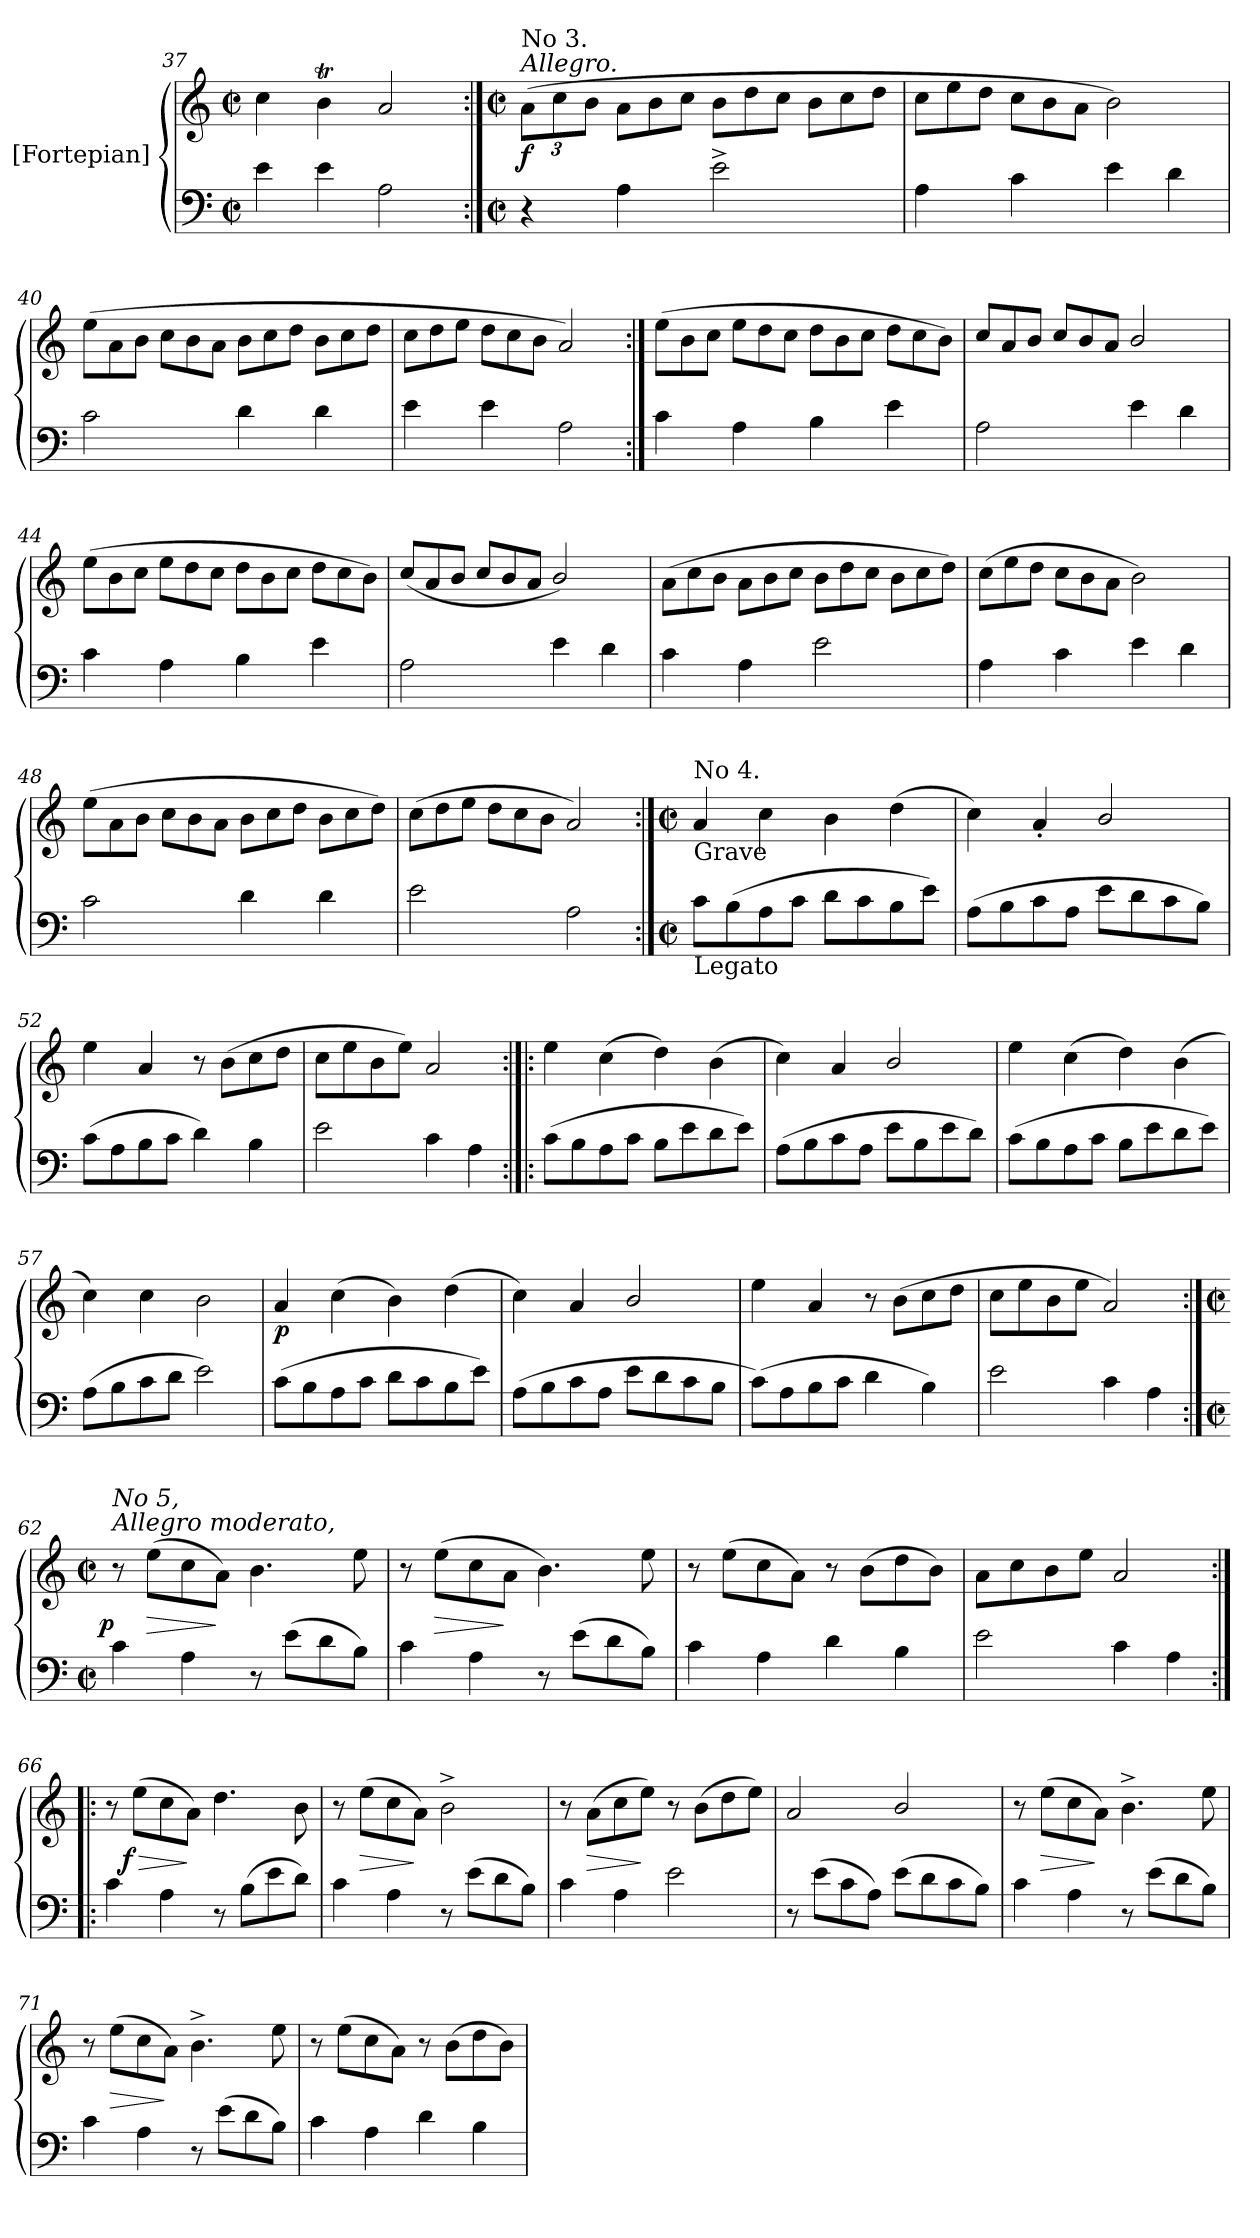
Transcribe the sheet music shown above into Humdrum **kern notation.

**kern	**kern	**dynam
*part1	*part1	*part1
*staff2	*staff1	*staff1/2
*I"[Fortepian]	*	*
*clefF4	*clefG2	*
*k[]	*k[]	*
*M2/2	*M2/2	*
*met(c|)	*met(c|)	*
=37	=37	=37
4e\	4cc\	.
4e\	4bt\	.
2A\	2a/	.
=38:|!	=38:|!	=38:|!
*M2/2	*M2/2	*
*met(c|)	*met(c|)	*
!	!LO:TX:a:i:t=Allegro.	!
!	!LO:TX:a:t=No 3.	!
4r	(12a\L	f
.	12cc\	.
.	12b\J	.
*	*Xtuplet	*
4A\	12a\L	.
.	12b\	.
.	12cc\J	.
2e^<\	12b\L	.
.	12dd\	.
.	12cc\J	.
.	12b\L	.
.	12cc\	.
.	12dd\J	.
=39	=39	=39
4A\	12cc\L	.
.	12ee\	.
.	12dd\J	.
4c\	12cc\L	.
.	12b\	.
.	12a\J	.
4e\	2b\)	.
4d\	.	.
=40	=40	=40
2c\	(12ee\L	.
.	12a\	.
.	12b\J	.
.	12cc\L	.
.	12b\	.
.	12a\J	.
4d\	12b\L	.
.	12cc\	.
.	12dd\J	.
4d\	12b\L	.
.	12cc\	.
.	12dd\J	.
=41	=41	=41
4e\	12cc\L	.
.	12dd\	.
.	12ee\J	.
4e\	12dd\L	.
.	12cc\	.
.	12b\J	.
2A\	2a/)	.
=42:|!	=42:|!	=42:|!
4c\	(12ee\L	.
.	12b\	.
.	12cc\J	.
4A\	12ee\L	.
.	12dd\	.
.	12cc\J	.
4B\	12dd\L	.
.	12b\	.
.	12cc\J	.
4e\	12dd\L	.
.	12cc\	.
.	12b\J)	.
=43	=43	=43
2A\	12cc/L	.
.	12a/	.
.	12b/J	.
.	12cc/L	.
.	12b/	.
.	12a/J	.
4e\	2b/	.
4d\	.	.
=44	=44	=44
4c\	(12ee\L	.
.	12b\	.
.	12cc\J	.
4A\	12ee\L	.
.	12dd\	.
.	12cc\J	.
4B\	12dd\L	.
.	12b\	.
.	12cc\J	.
4e\	12dd\L	.
.	12cc\	.
.	12b\J)	.
=45	=45	=45
2A\	(12cc/L	.
.	12a/	.
.	12b/J	.
.	12cc/L	.
.	12b/	.
.	12a/J	.
4e\	2b/)	.
4d\	.	.
=46	=46	=46
4c\	(12a\L	.
.	12cc\	.
.	12b\J	.
4A\	12a\L	.
.	12b\	.
.	12cc\J	.
2e\	12b\L	.
.	12dd\	.
.	12cc\J	.
.	12b\L	.
.	12cc\	.
.	12dd\J)	.
=47	=47	=47
4A\	(12cc\L	.
.	12ee\	.
.	12dd\J	.
4c\	12cc\L	.
.	12b\	.
.	12a\J	.
4e\	2b\)	.
4d\	.	.
=48	=48	=48
2c\	(12ee\L	.
.	12a\	.
.	12b\J	.
.	12cc\L	.
.	12b\	.
.	12a\J	.
4d\	12b\L	.
.	12cc\	.
.	12dd\J	.
4d\	12b\L	.
.	12cc\	.
.	12dd\J)	.
=49	=49	=49
2e\	(12cc\L	.
.	12dd\	.
.	12ee\J	.
.	12dd\L	.
.	12cc\	.
.	12b\J	.
2A\	2a/)	.
=50:|!	=50:|!	=50:|!
*M2/2	*M2/2	*
*met(c|)	*met(c|)	*
!	!LO:TX:b:t=Grave	!
!	!LO:TX:a:t=No 4.	!
!LO:TX:b:t=Legato	!	!
8c\L	4a/	.
(8B\	.	.
8A\	4cc\	.
8c\J	.	.
8d\L	4b\	.
8c\	.	.
8B\	(4dd\	.
8e\J)	.	.
=51	=51	=51
(8A\L	4cc\)	.
8B\	.	.
8c\	4a'/	.
8A\J	.	.
8e\L	2b/	.
8d\	.	.
8c\	.	.
8B\J)	.	.
=52	=52	=52
(8c\L	4ee\	.
8A\	.	.
8B\	4a/	.
8c\J	.	.
4d\)	8r	.
.	(8b\L	.
4B\	8cc\	.
.	8dd\J	.
=53	=53	=53
2e\	8cc\L	.
.	8ee\	.
.	8b\	.
.	8ee\J)	.
4c\	2a/	.
4A\	.	.
=54:|!|:	=54:|!|:	=54:|!|:
(8c\L	4ee\	.
8B\	.	.
8A\	(4cc\	.
8c\J	.	.
8B\L	4dd\)	.
8e\	.	.
8d\	(4b\	.
8e\J)	.	.
=55	=55	=55
(8A\L	4cc\)	.
8B\	.	.
8c\	4a/	.
8A\J	.	.
8e\L	2b/	.
8B\	.	.
8e\	.	.
8d\J)	.	.
=56	=56	=56
(8c\L	4ee\	.
8B\	.	.
8A\	(4cc\	.
8c\J	.	.
8B\L	4dd\)	.
8e\	.	.
8d\	(4b\	.
8e\J)	.	.
=57	=57	=57
(8A\L	4cc\)	.
8B\	.	.
8c\	4cc\	.
8d\J	.	.
2e\)	2b\	.
=58	=58	=58
(8c\L	4a/	p
8B\	.	.
8A\	(4cc\	.
8c\J	.	.
8d\L	4b\)	.
8c\	.	.
8B\	(4dd\	.
8e\J)	.	.
=59	=59	=59
(8A\L	4cc\)	.
8B\	.	.
8c\	4a/	.
8A\J	.	.
8e\L	2b/	.
8d\	.	.
8c\	.	.
8B\J	.	.
=60	=60	=60
(8c\L)	4ee\	.
8A\	.	.
8B\	4a/	.
8c\J	.	.
4d\	8r	.
.	(8b\L	.
4B\)	8cc\	.
.	8dd\J	.
=61	=61	=61
2e\	8cc\L	.
.	8ee\	.
.	8b\	.
.	8ee\J	.
4c\	2a/)	.
4A\	.	.
=62:|!	=62:|!	=62:|!
*M2/2	*M2/2	*
*met(c|)	*met(c|)	*
!	!LO:TX:a:i:t=Allegro moderato,	!
!	!LO:TX:a:i:t=No 5,	!
!	!	!LO:DY:rj
4c\	8r	p
.	(8ee\L	>
4A\	8cc\	.
.	8a\J)	]
8r	4.b\	.
(8e\L	.	.
8d\	.	.
8B\J)	8ee\	.
=63	=63	=63
4c\	8r	.
.	(8ee\L	>
4A\	8cc\	.
.	8a\J	]
8r	4.b\)	.
(8e\L	.	.
8d\	.	.
8B\J)	8ee\	.
=64	=64	=64
4c\	8r	.
.	(8ee\L	.
4A\	8cc\	.
.	8a\J)	.
4d\	8r	.
.	(8b\L	.
4B\	8dd\	.
.	8b\J)	.
=65	=65	=65
2e\	8a\L	.
.	8cc\	.
.	8b\	.
.	8ee\J	.
4c\	2a/	.
4A\	.	.
=66:|!|:	=66:|!|:	=66:|!|:
4c\	8r	.
!	!	!LO:DY:n=1:rj
.	(8ee\L	> f
4A\	8cc\	.
.	8a\J)	]
8r	4.dd\	.
(8B\L	.	.
8e\	.	.
8d\J)	8b\	.
=67	=67	=67
4c\	8r	.
.	(8ee\L	>
4A\	8cc\	.
.	8a\J)	]
8r	2b^<\	.
(8e\L	.	.
8d\	.	.
8B\J)	.	.
=68	=68	=68
4c\	8r	.
.	(8a\L	>
4A\	8cc\	.
.	8ee\J)	]
2e\	8r	.
.	(8b\L	.
.	8dd\	.
.	8ee\J)	.
=69	=69	=69
8r	2a/	.
(8e\L	.	.
8c\	.	.
8A\J)	.	.
(8e\L	2b/	.
8d\	.	.
8c\	.	.
8B\J)	.	.
=70	=70	=70
4c\	8r	.
.	(8ee\L	>
4A\	8cc\	.
.	8a\J)	]
8r	4.b^<\	.
(8e\L	.	.
8d\	.	.
8B\J)	8ee\	.
=71	=71	=71
4c\	8r	.
.	(8ee\L	>
4A\	8cc\	.
.	8a\J)	]
8r	4.b^<\	.
(8e\L	.	.
8d\	.	.
8B\J)	8ee\	.
=72	=72	=72
4c\	8r	.
.	(8ee\L	.
4A\	8cc\	.
.	8a\J)	.
4d\	8r	.
.	(8b\L	.
4B\	8dd\	.
.	8b\J)	.
=	=	=
*-	*-	*-
